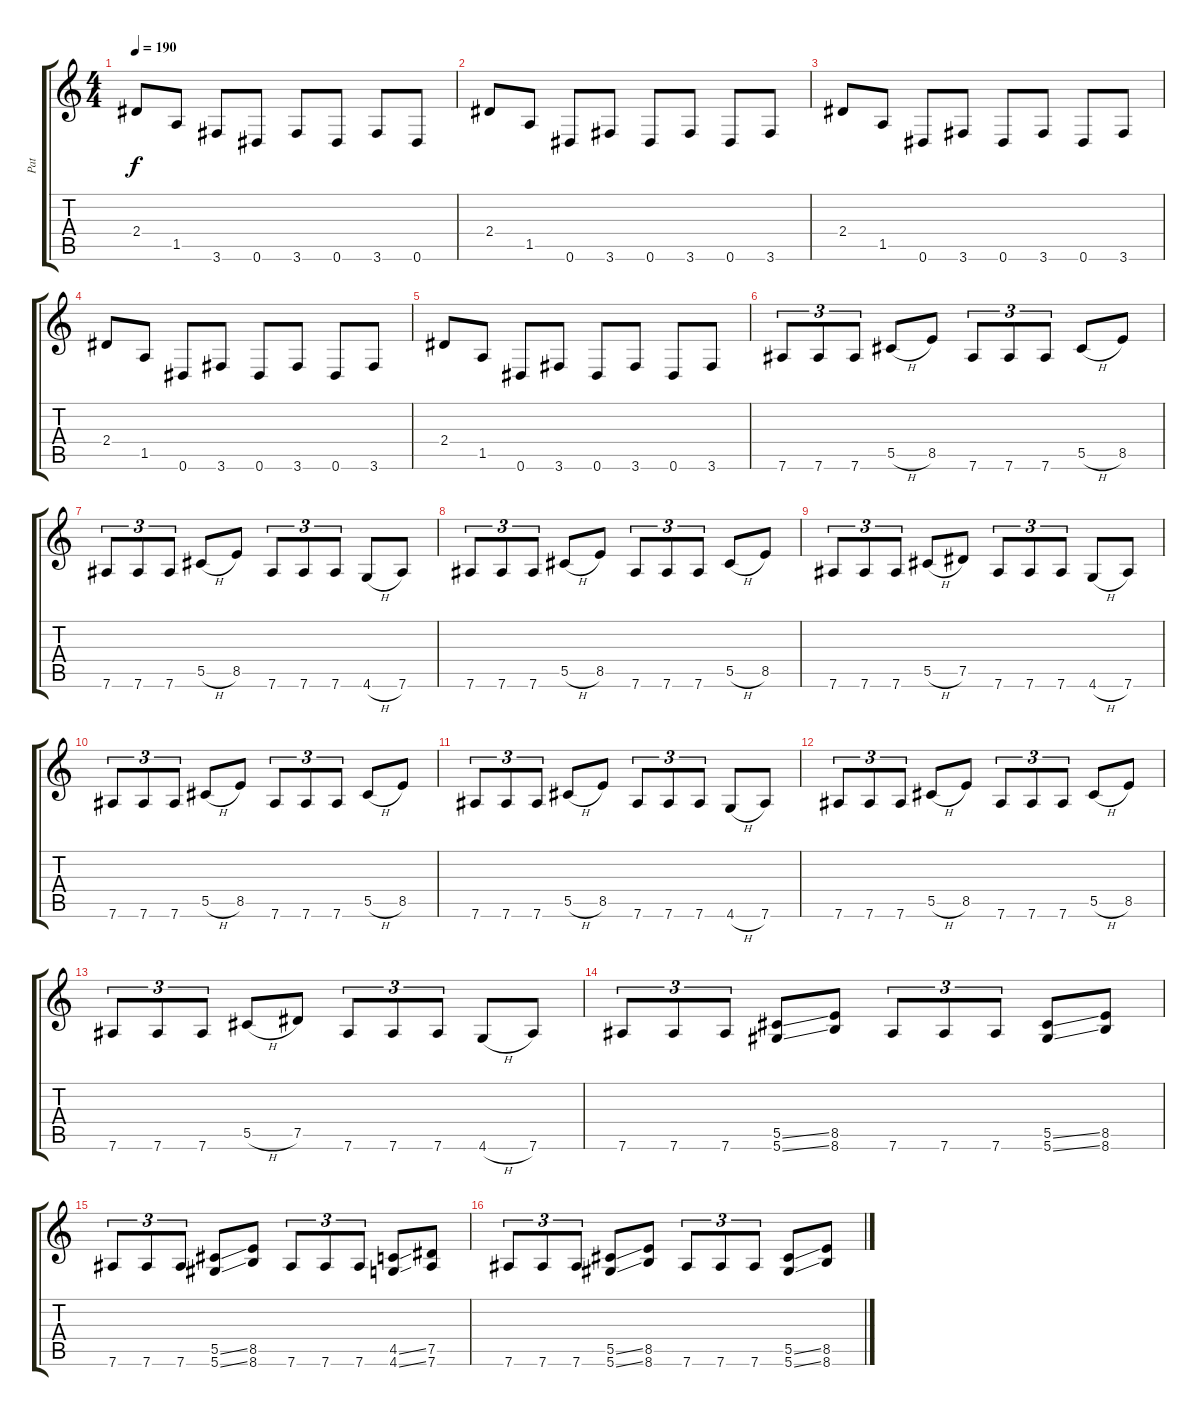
\track ("Pat" "Pat") {instrument distortionguitar}
\staff {score tabs}
\tuning (Eb4 Bb3 Gb3 Db3 Ab2 Eb2) {hide}
\ts (4 4)
\tempo 190
\clef g2
\ks c
2.4.8{dy f} 1.5.8 3.6.8 0.6.8 3.6.8 0.6.8 3.6.8 0.6.8 |
2.4.8 1.5.8 0.6.8 3.6.8 0.6.8 3.6.8 0.6.8 3.6.8 |
2.4.8 1.5.8 0.6.8 3.6.8 0.6.8 3.6.8 0.6.8 3.6.8 |
2.4.8 1.5.8 0.6.8 3.6.8 0.6.8 3.6.8 0.6.8 3.6.8 |
2.4.8 1.5.8 0.6.8 3.6.8 0.6.8 3.6.8 0.6.8 3.6.8 |
7.6.8{tu (3 2)} 7.6.8{tu (3 2)} 7.6.8{tu (3 2)} 5.5{h}.8 8.5.8 7.6.8{tu (3 2)} 7.6.8{tu (3 2)} 7.6.8{tu (3 2)} 5.5{h}.8 8.5.8 |
7.6.8{tu (3 2)} 7.6.8{tu (3 2)} 7.6.8{tu (3 2)} 5.5{h}.8 8.5.8 7.6.8{tu (3 2)} 7.6.8{tu (3 2)} 7.6.8{tu (3 2)} 4.6{h}.8 7.6.8 |
7.6.8{tu (3 2)} 7.6.8{tu (3 2)} 7.6.8{tu (3 2)} 5.5{h}.8 8.5.8 7.6.8{tu (3 2)} 7.6.8{tu (3 2)} 7.6.8{tu (3 2)} 5.5{h}.8 8.5.8 |
7.6.8{tu (3 2)} 7.6.8{tu (3 2)} 7.6.8{tu (3 2)} 5.5{h}.8 7.5.8 7.6.8{tu (3 2)} 7.6.8{tu (3 2)} 7.6.8{tu (3 2)} 4.6{h}.8 7.6.8 |
7.6.8{tu (3 2)} 7.6.8{tu (3 2)} 7.6.8{tu (3 2)} 5.5{h}.8 8.5.8 7.6.8{tu (3 2)} 7.6.8{tu (3 2)} 7.6.8{tu (3 2)} 5.5{h}.8 8.5.8 |
7.6.8{tu (3 2)} 7.6.8{tu (3 2)} 7.6.8{tu (3 2)} 5.5{h}.8 8.5.8 7.6.8{tu (3 2)} 7.6.8{tu (3 2)} 7.6.8{tu (3 2)} 4.6{h}.8 7.6.8 |
7.6.8{tu (3 2)} 7.6.8{tu (3 2)} 7.6.8{tu (3 2)} 5.5{h}.8 8.5.8 7.6.8{tu (3 2)} 7.6.8{tu (3 2)} 7.6.8{tu (3 2)} 5.5{h}.8 8.5.8 |
7.6.8{tu (3 2)} 7.6.8{tu (3 2)} 7.6.8{tu (3 2)} 5.5{h}.8 7.5.8 7.6.8{tu (3 2)} 7.6.8{tu (3 2)} 7.6.8{tu (3 2)} 4.6{h}.8 7.6.8 |
7.6.8{tu (3 2)} 7.6.8{tu (3 2)} 7.6.8{tu (3 2)} (5.5{ss} 5.6{ss}).8 (8.5 8.6).8 7.6.8{tu (3 2)} 7.6.8{tu (3 2)} 7.6.8{tu (3 2)} (5.5{ss} 5.6{ss}).8 (8.5 8.6).8 |
7.6.8{tu (3 2)} 7.6.8{tu (3 2)} 7.6.8{tu (3 2)} (5.5{ss} 5.6{ss}).8 (8.5 8.6).8 7.6.8{tu (3 2)} 7.6.8{tu (3 2)} 7.6.8{tu (3 2)} (4.5{ss} 4.6{ss}).8 (7.5 7.6).8 |
7.6.8{tu (3 2)} 7.6.8{tu (3 2)} 7.6.8{tu (3 2)} (5.5{ss} 5.6{ss}).8 (8.5 8.6).8 7.6.8{tu (3 2)} 7.6.8{tu (3 2)} 7.6.8{tu (3 2)} (5.5{ss} 5.6{ss}).8 (8.5 8.6).8
